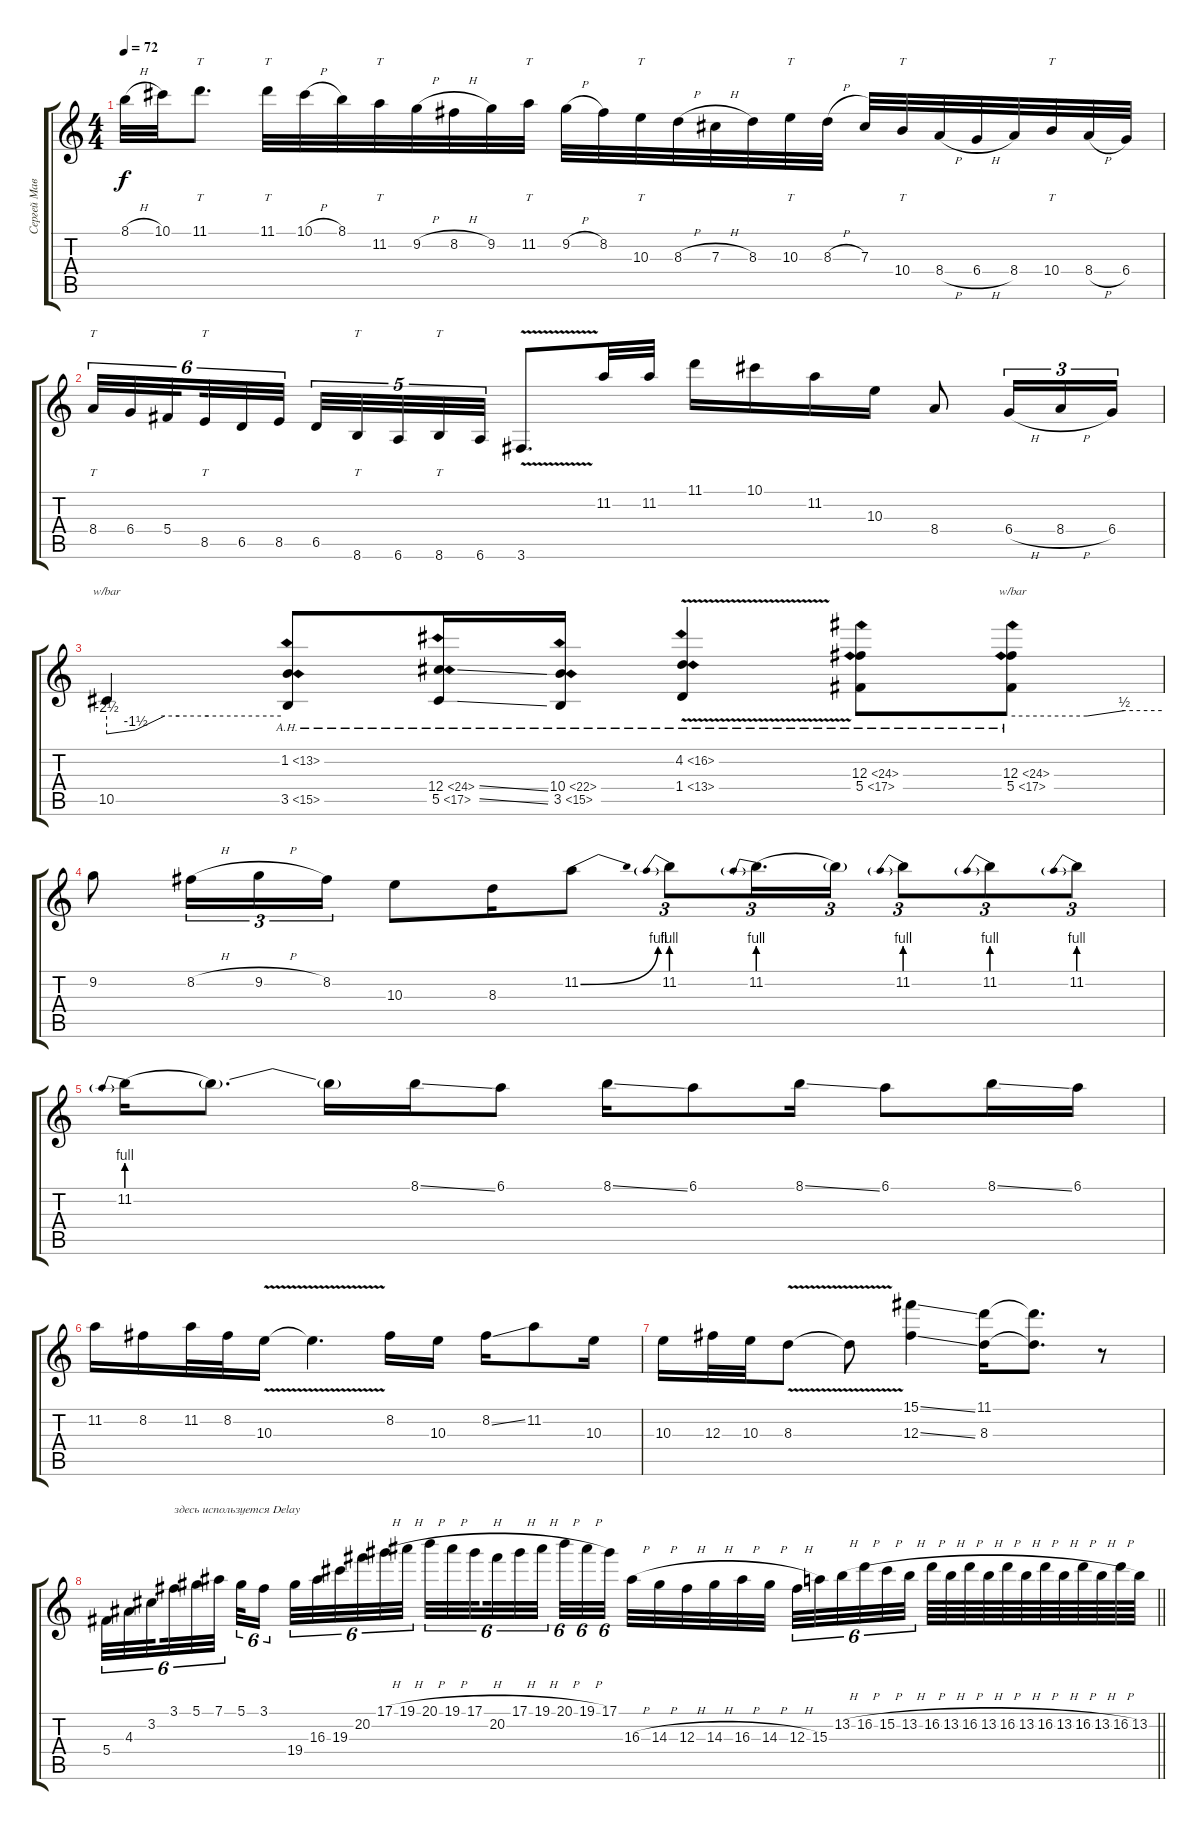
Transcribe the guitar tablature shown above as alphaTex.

\track ("Сергей Маврин (Solo)" "Сергей Мав") {instrument distortionguitar}
\staff {score tabs}
\tuning (Eb4 Bb3 Gb3 Db3 Ab2 Eb2) {hide}
\ts (4 4)
\tempo 72
\clef g2
\ks c
8.1{h}.32{dy f} 10.1.32 11.1.8{tt d} 11.1.32{tt} 10.1{h}.32 8.1.32 11.2.32{tt} 9.2{h}.32 8.2{h}.32 9.2.32 11.2.32{tt} 9.2{h}.32 8.2.32 10.3.32{tt} 8.3{h}.32 7.3{h}.32 8.3.32 10.3.32{tt} 8.3{h}.32 7.3.32 10.4.32{tt} 8.4{h}.32 6.4{h}.32 8.4.32 10.4.32{tt} 8.4{h}.32 6.4.32 |
8.4.32{tt tu (6 4)} 6.4.32{tu (6 4)} 5.4.32{tu (6 4) beam splitsecondary} 8.5.32{tt tu (6 4)} 6.5.32{tu (6 4)} 8.5.32{tu (6 4) beam splitsecondary} 6.5.32{tu (5 4)} 8.6.32{tt tu (5 4)} 6.6.32{tu (5 4)} 8.6.32{tt tu (5 4)} 6.6.32{tu (5 4)} 3.6{v}.8{d} 11.2.32 11.2.32 11.1.16 10.1.16 11.2.16 10.3.16 8.4.8 6.4{h}.16{tu (3 2)} 8.4{h}.16{tu (3 2)} 6.4.16{tu (3 2)} |
10.5.4{tbe (custom default 0 -10 10 -6 20 0 25 0 35 0 60 0)} (1.2{ah 12} 3.5{ah 12}).8 (12.4{ah 12 ss} 5.5{ah 12 ss}).16 (10.4{ah 12} 3.5{ah 12}).16 (4.2{ah 12 v} 1.4{ah 12}).4 (12.3{ah 12} 5.4{ah 12}).8 (12.3{ah 12} 5.4{ah 12}).8{tbe (custom default 0 0 30 0 45 2 60 2)} |
9.2.8 8.2{h}.16{tu (3 2)} 9.2{h}.16{tu (3 2)} 8.2.16{tu (3 2)} 10.3.8 8.3.16 11.2{be (bend 0 0 60 4)}.8 11.2{be (prebend 0 4 60 4)}.8{tu (3 2)} 11.2{be (prebend 0 4 60 4)}.16{d tu (3 2)} 11.2{t}.16{tu (3 2)} 11.2{be (prebend 0 4 60 4)}.8{tu (3 2)} 11.2{be (prebend 0 4 60 4)}.8{tu (3 2)} 11.2{be (prebend 0 4 60 4)}.8{tu (3 2)} |
11.2{be (prebend 0 4 60 4)}.16 11.2{t}.8{d} 11.2{t}.16 8.1{ss}.16 6.1.8 8.1{ss}.16 6.1.8 8.1{ss}.16 6.1.8 8.1{ss}.16 6.1.16 |
11.2.16 8.2.16 11.2.32 8.2.32 10.3{v}.16 10.3{t}.4{d} 8.2.16 10.3.16 8.2{ss}.16 11.2.8 10.3.16 |
10.3.16 12.3.32 10.3.32 8.3{v}.8 8.3{t}.8 (15.1{ss} 12.3{ss}).4 (11.1 8.3).16 (11.1{t} 8.3{t}).8{d} r.8 |
\barLineRight lightlight
5.4.32{tu (6 4)} 4.3.32{tu (6 4)} 3.2.32{tu (6 4) beam splitsecondary} 3.1.32{tu (6 4) txt "здесь используется Delay"} 5.1.32{tu (6 4)} 7.1.32{tu (6 4) beam splitsecondary} 5.1.32{tu (6 4)} 3.1.16{tu (6 4) beam splitsecondary} 19.4.32{tu (6 4)} 16.3.32{tu (6 4)} 19.3.32{tu (6 4)} 20.2.32{tu (6 4)} 17.1{h}.32{tu (6 4)} 19.1{h}.32{tu (6 4) beam splitsecondary} 20.1{h}.32{tu (6 4)} 19.1{h}.32{tu (6 4)} 17.1{h}.32{tu (6 4) beam splitsecondary} 20.2.32{tu (6 4)} 17.1{h}.32{tu (6 4)} 19.1{h}.32{tu (6 4) beam splitsecondary} 20.1{h}.32{tu (6 4)} 19.1{h}.32{tu (6 4)} 17.1{h}.32{tu (6 4)} 16.3{h}.32 14.3{h}.32 12.3{h}.32 14.3{h}.32 16.3{h}.32 14.3{h}.32{beam splitsecondary} 12.3{h}.32{tu (6 4)} 15.3.32{tu (6 4)} 13.2{h}.32{tu (6 4)} 16.2{h}.32{tu (6 4)} 15.2{h}.32{tu (6 4)} 13.2{h}.32{tu (6 4) beam splitsecondary} 16.2{h}.64 13.2{h}.64 16.2{h}.64 13.2{h}.64 16.2{h}.64 13.2{h}.64 16.2{h}.64 13.2{h}.64 16.2{h}.64 13.2{h}.64 16.2{h}.64 13.2.64
